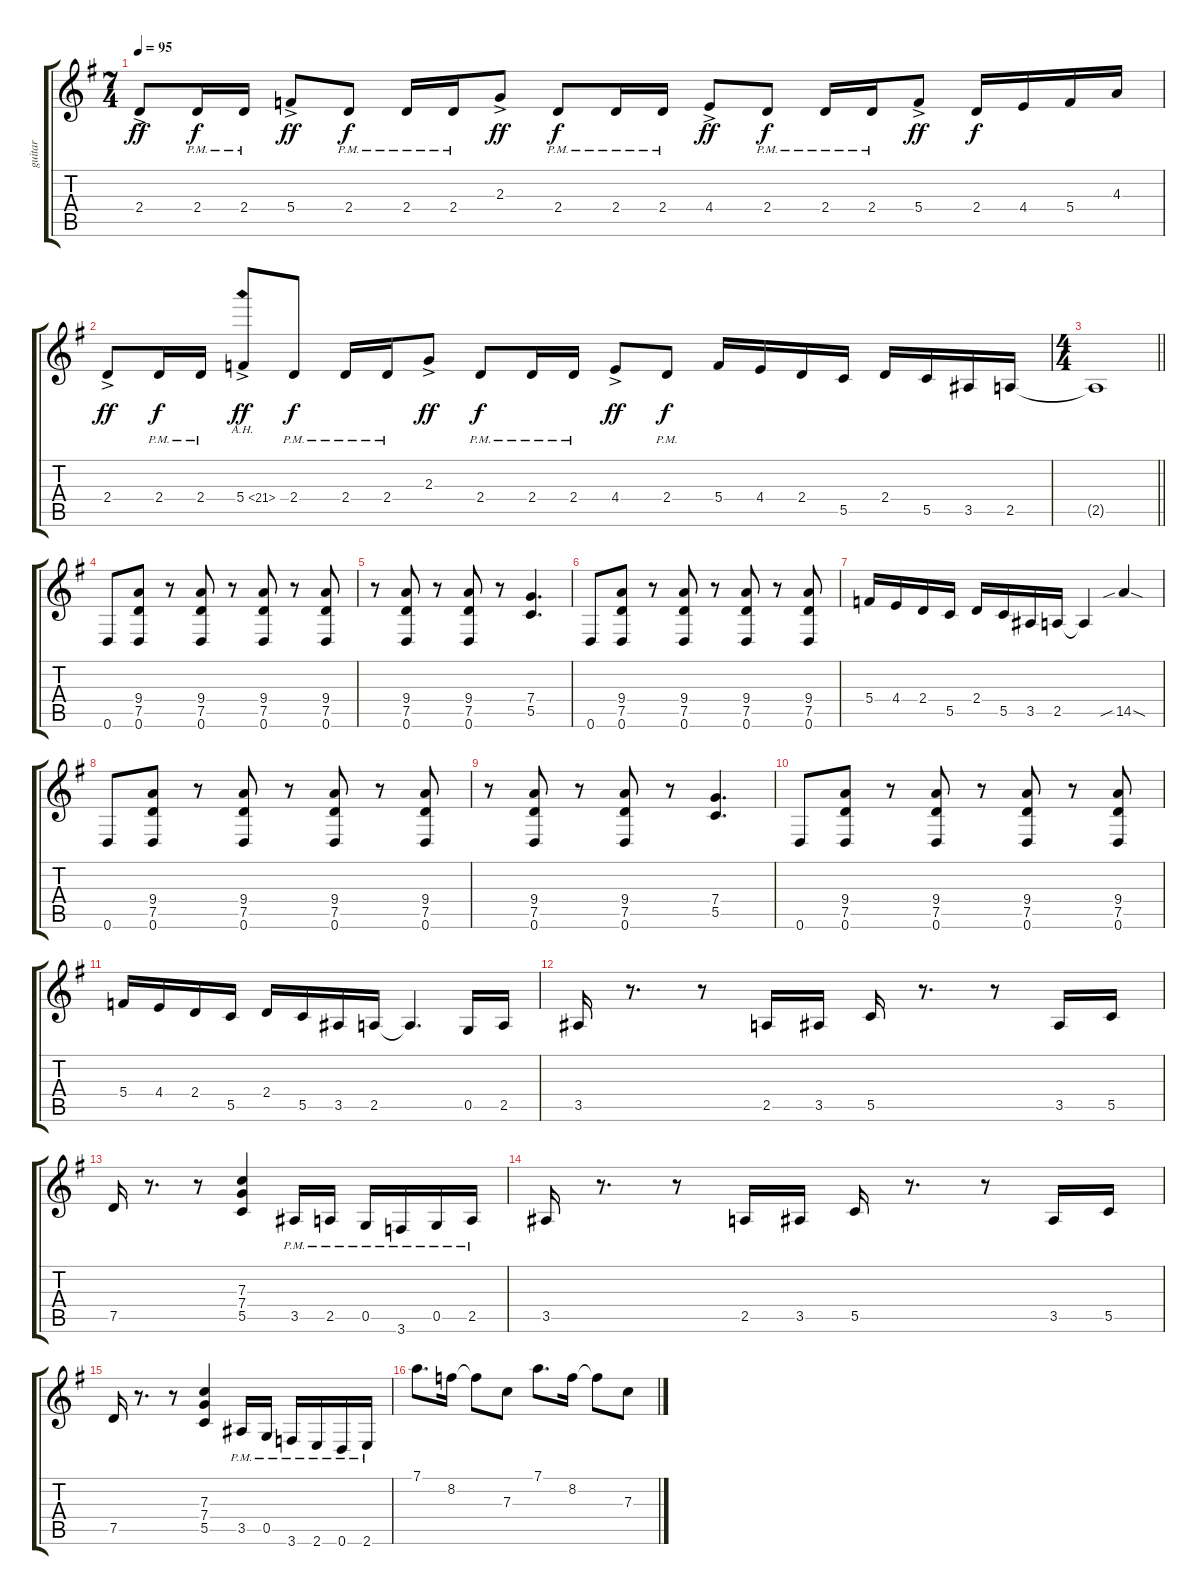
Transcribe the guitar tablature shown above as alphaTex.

\track ("guitar" "guitar") {instrument distortionguitar}
\staff {score tabs}
\tuning (D4 A3 F3 C3 G2 D2) {hide}
\ts (7 4)
\tempo 95
\clef g2
\ks g
2.4{ac}.8{dy ff} 2.4{pm}.16{dy f} 2.4{pm}.16 5.4{ac}.8{dy ff} 2.4{pm}.8{dy f} 2.4{pm}.16 2.4{pm}.16 2.3{ac}.8{dy ff} 2.4{pm}.8{dy f} 2.4{pm}.16 2.4{pm}.16 4.4{ac}.8{dy ff} 2.4{pm}.8{dy f} 2.4{pm}.16 2.4{pm}.16 5.4{ac}.8{dy ff} 2.4.16{dy f} 4.4.16 5.4.16 4.3.16 |
2.4{ac}.8{dy ff} 2.4{pm}.16{dy f} 2.4{pm}.16 5.4{ah 16 ac}.8{dy ff} 2.4{pm}.8{dy f} 2.4{pm}.16 2.4{pm}.16 2.3{ac}.8{dy ff} 2.4{pm}.8{dy f} 2.4{pm}.16 2.4{pm}.16 4.4{ac}.8{dy ff} 2.4{pm}.8{dy f} 5.4.16 4.4.16 2.4.16 5.5.16 2.4.16 5.5.16 3.5.16 2.5.16 |
\ts (4 4)
\barLineRight lightlight
2.5{t}.1 |
0.6.8 (9.4 7.5 0.6).8 r.8 (9.4 7.5 0.6).8 r.8 (9.4 7.5 0.6).8 r.8 (9.4 7.5 0.6).8 |
r.8 (9.4 7.5 0.6).8 r.8 (9.4 7.5 0.6).8 r.8 (7.4 5.5).4{d} |
0.6.8 (9.4 7.5 0.6).8 r.8 (9.4 7.5 0.6).8 r.8 (9.4 7.5 0.6).8 r.8 (9.4 7.5 0.6).8 |
5.4.16 4.4.16 2.4.16 5.5.16 2.4.16 5.5.16 3.5.16 2.5.16 2.5{t}.4 14.5{sib sod}.4 |
0.6.8 (9.4 7.5 0.6).8 r.8 (9.4 7.5 0.6).8 r.8 (9.4 7.5 0.6).8 r.8 (9.4 7.5 0.6).8 |
r.8 (9.4 7.5 0.6).8 r.8 (9.4 7.5 0.6).8 r.8 (7.4 5.5).4{d} |
0.6.8 (9.4 7.5 0.6).8 r.8 (9.4 7.5 0.6).8 r.8 (9.4 7.5 0.6).8 r.8 (9.4 7.5 0.6).8 |
5.4.16 4.4.16 2.4.16 5.5.16 2.4.16 5.5.16 3.5.16 2.5.16 2.5{t}.4{d} 0.5.16 2.5.16 |
3.5.16 r.8{d} r.8 2.5.16 3.5.16 5.5.16 r.8{d} r.8 3.5.16 5.5.16 |
7.5.16 r.8{d} r.8 (7.3 7.4 5.5).4 3.5{pm}.16 2.5{pm}.16 0.5{pm}.16 3.6{pm}.16 0.5{pm}.16 2.5{pm}.16 |
3.5.16 r.8{d} r.8 2.5.16 3.5.16 5.5.16 r.8{d} r.8 3.5.16 5.5.16 |
7.5.16 r.8{d} r.8 (7.3 7.4 5.5).4 3.5{pm}.16 0.5{pm}.16 3.6{pm}.16 2.6{pm}.16 0.6{pm}.16 2.6{pm}.16 |
7.1.8{d} 8.2.16 8.2{t}.8 7.3.8 7.1.8{d} 8.2.16 8.2{t}.8 7.3.8
